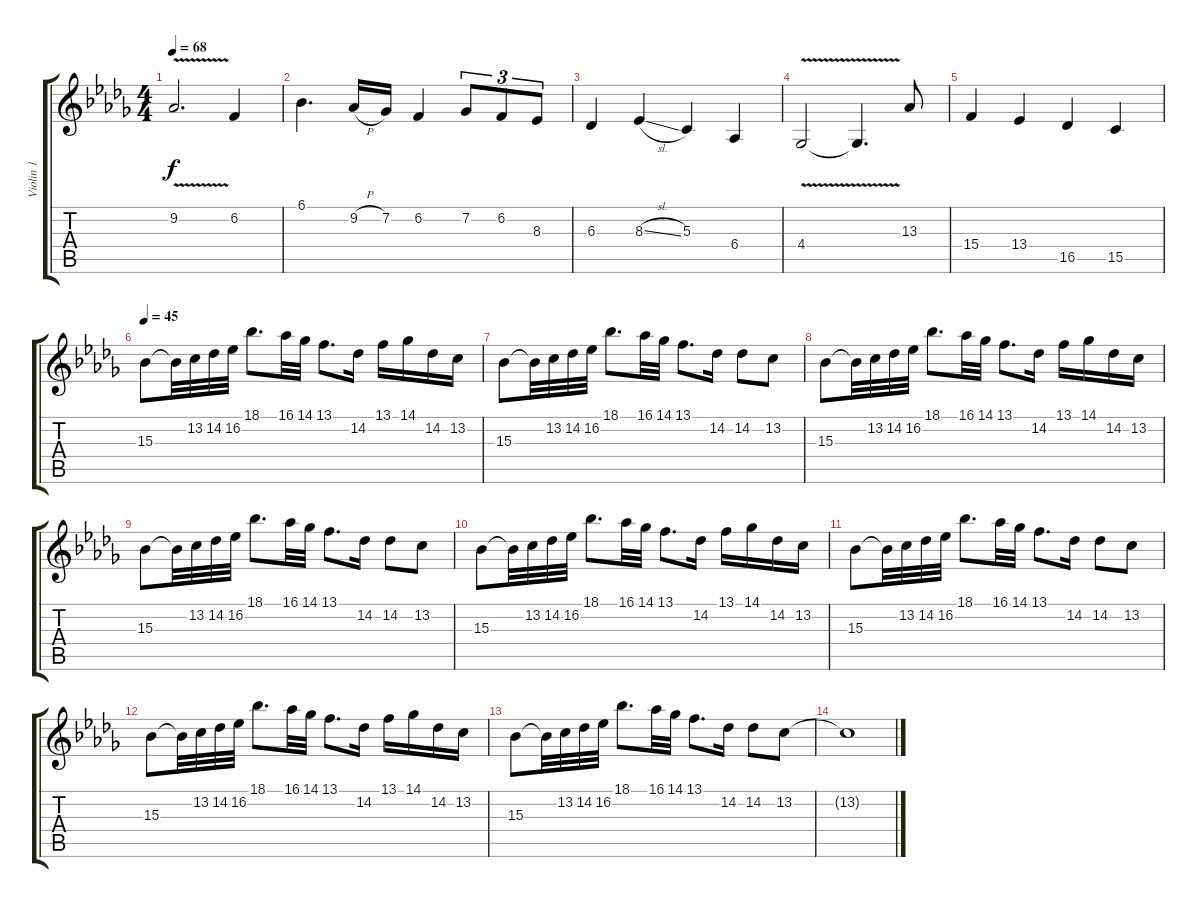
\track ("Violin 1" "Violin 1") {instrument violin}
\staff {score tabs}
\tuning (E4 B3 G3 D3 A2 E2) {hide}
\ts (4 4)
\tempo 68
\clef g2
\ks db
9.2{v}.2{d dy f} 6.2.4 |
6.1.4{d} 9.2{h}.16 7.2.16 6.2.4 7.2.8{tu (3 2)} 6.2.8{tu (3 2)} 8.3.8{tu (3 2)} |
6.3.4 8.3{sl}.4 5.3.4 6.4.4 |
4.4{v}.2 4.4{t}.4{d} 13.3.8 |
15.4.4 13.4.4 16.5.4 15.5.4 |
\tempo 45
15.3.8 15.3{t}.32 13.2.32 14.2.32 16.2.32 18.1.8{d} 16.1.32 14.1.32 13.1.8{d} 14.2.16 13.1.16 14.1.16 14.2.16 13.2.16 |
15.3.8 15.3{t}.32 13.2.32 14.2.32 16.2.32 18.1.8{d} 16.1.32 14.1.32 13.1.8{d} 14.2.16 14.2.8 13.2.8 |
15.3.8 15.3{t}.32 13.2.32 14.2.32 16.2.32 18.1.8{d} 16.1.32 14.1.32 13.1.8{d} 14.2.16 13.1.16 14.1.16 14.2.16 13.2.16 |
15.3.8 15.3{t}.32 13.2.32 14.2.32 16.2.32 18.1.8{d} 16.1.32 14.1.32 13.1.8{d} 14.2.16 14.2.8 13.2.8 |
15.3.8 15.3{t}.32 13.2.32 14.2.32 16.2.32 18.1.8{d} 16.1.32 14.1.32 13.1.8{d} 14.2.16 13.1.16 14.1.16 14.2.16 13.2.16 |
15.3.8 15.3{t}.32 13.2.32 14.2.32 16.2.32 18.1.8{d} 16.1.32 14.1.32 13.1.8{d} 14.2.16 14.2.8 13.2.8 |
15.3.8 15.3{t}.32 13.2.32 14.2.32 16.2.32 18.1.8{d} 16.1.32 14.1.32 13.1.8{d} 14.2.16 13.1.16 14.1.16 14.2.16 13.2.16 |
15.3.8 15.3{t}.32 13.2.32 14.2.32 16.2.32 18.1.8{d} 16.1.32 14.1.32 13.1.8{d} 14.2.16 14.2.8 13.2.8 |
13.2{t}.1
